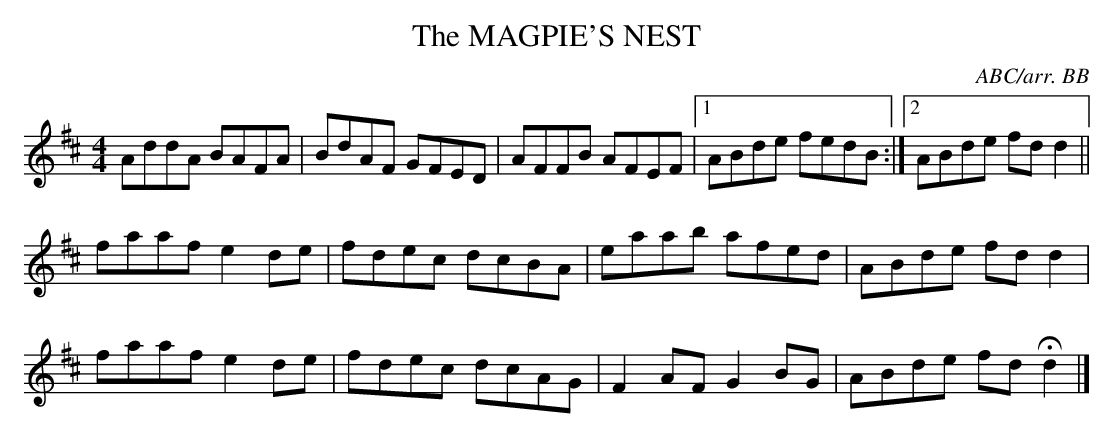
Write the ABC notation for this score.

X:1
T:MAGPIE'S NEST, The
C:ABC/arr. BB
L:1/8
M:4/4
K:D
AddA BAFA|BdAF GFED|AFFB AFEF|1 ABde fedB:|\
[2 ABde fdd2||
faaf e2de|fdec dcBA|eaab afed|ABde fdd2|
faaf e2de|fdec dcAG|F2AF G2BG|ABde fdHd2|]
